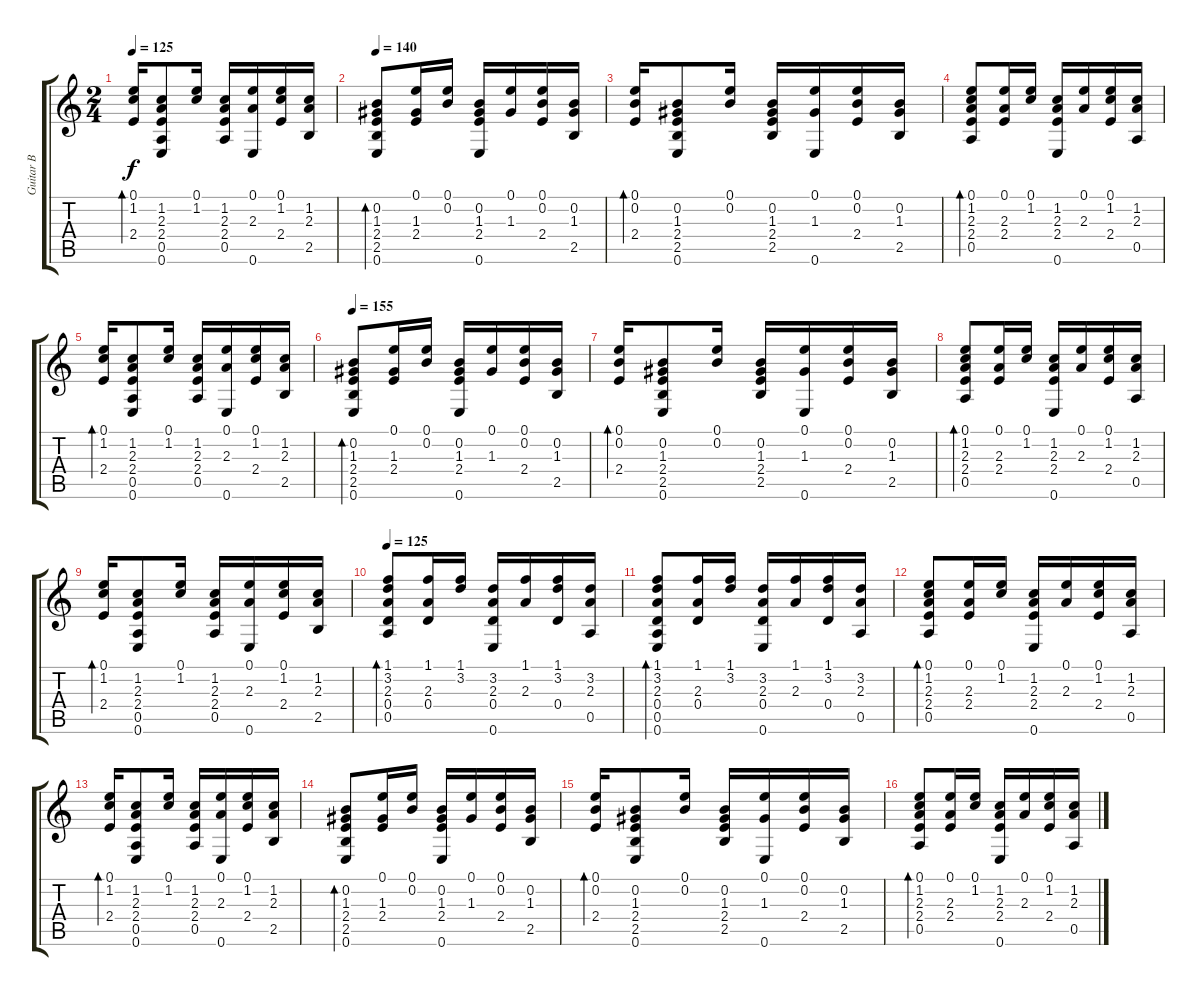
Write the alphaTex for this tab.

\track ("Guitar B" "Guitar B") {instrument acousticguitarsteel}
\staff {score tabs}
\tuning (E4 B3 G3 D3 A2 E2) {hide}
\ts (2 4)
\tempo 125
\clef g2
\ks c
(0.1 1.2 2.4).16{bd 240 dy f} (1.2 2.3 2.4 0.5 0.6).8 (0.1 1.2).16 (1.2 2.3 2.4 0.5).16 (0.1 2.3 0.6).16 (0.1 1.2 2.4).16 (1.2 2.3 2.5).16 |
\tempo 140
(0.2 1.3 2.4 2.5 0.6).8{bd 240} (0.1 1.3 2.4).16 (0.1 0.2).16 (0.2 1.3 2.4 0.6).16 (0.1 1.3).16 (0.1 0.2 2.4).16 (0.2 1.3 2.5).16 |
(0.1 0.2 2.4).16{bd 240} (0.2 1.3 2.4 2.5 0.6).8 (0.1 0.2).16 (0.2 1.3 2.4 2.5).16 (0.1 1.3 0.6).16 (0.1 0.2 2.4).16 (0.2 1.3 2.5).16 |
(0.1 1.2 2.3 2.4 0.5).8{bd 240} (0.1 2.3 2.4).16 (0.1 1.2).16 (1.2 2.3 2.4 0.6).16 (0.1 2.3).16 (0.1 1.2 2.4).16 (1.2 2.3 0.5).16 |
(0.1 1.2 2.4).16{bd 240} (1.2 2.3 2.4 0.5 0.6).8 (0.1 1.2).16 (1.2 2.3 2.4 0.5).16 (0.1 2.3 0.6).16 (0.1 1.2 2.4).16 (1.2 2.3 2.5).16 |
\tempo 155
(0.2 1.3 2.4 2.5 0.6).8{bd 240} (0.1 1.3 2.4).16 (0.1 0.2).16 (0.2 1.3 2.4 0.6).16 (0.1 1.3).16 (0.1 0.2 2.4).16 (0.2 1.3 2.5).16 |
(0.1 0.2 2.4).16{bd 240} (0.2 1.3 2.4 2.5 0.6).8 (0.1 0.2).16 (0.2 1.3 2.4 2.5).16 (0.1 1.3 0.6).16 (0.1 0.2 2.4).16 (0.2 1.3 2.5).16 |
(0.1 1.2 2.3 2.4 0.5).8{bd 240} (0.1 2.3 2.4).16 (0.1 1.2).16 (1.2 2.3 2.4 0.6).16 (0.1 2.3).16 (0.1 1.2 2.4).16 (1.2 2.3 0.5).16 |
(0.1 1.2 2.4).16{bd 240} (1.2 2.3 2.4 0.5 0.6).8 (0.1 1.2).16 (1.2 2.3 2.4 0.5).16 (0.1 2.3 0.6).16 (0.1 1.2 2.4).16 (1.2 2.3 2.5).16 |
\tempo 125
(1.1 3.2 2.3 0.4 0.5).8{bd 240} (1.1 2.3 0.4).16 (1.1 3.2).16 (3.2 2.3 0.4 0.6).16 (1.1 2.3).16 (1.1 3.2 0.4).16 (3.2 2.3 0.5).16 |
(1.1 3.2 2.3 0.4 0.5 0.6).8{bd 240} (1.1 2.3 0.4).16 (1.1 3.2).16 (3.2 2.3 0.4 0.6).16 (1.1 2.3).16 (1.1 3.2 0.4).16 (3.2 2.3 0.5).16 |
(0.1 1.2 2.3 2.4 0.5).8{bd 240} (0.1 2.3 2.4).16 (0.1 1.2).16 (1.2 2.3 2.4 0.6).16 (0.1 2.3).16 (0.1 1.2 2.4).16 (1.2 2.3 0.5).16 |
(0.1 1.2 2.4).16{bd 240} (1.2 2.3 2.4 0.5 0.6).8 (0.1 1.2).16 (1.2 2.3 2.4 0.5).16 (0.1 2.3 0.6).16 (0.1 1.2 2.4).16 (1.2 2.3 2.5).16 |
(0.2 1.3 2.4 2.5 0.6).8{bd 240} (0.1 1.3 2.4).16 (0.1 0.2).16 (0.2 1.3 2.4 0.6).16 (0.1 1.3).16 (0.1 0.2 2.4).16 (0.2 1.3 2.5).16 |
(0.1 0.2 2.4).16{bd 240} (0.2 1.3 2.4 2.5 0.6).8 (0.1 0.2).16 (0.2 1.3 2.4 2.5).16 (0.1 1.3 0.6).16 (0.1 0.2 2.4).16 (0.2 1.3 2.5).16 |
(0.1 1.2 2.3 2.4 0.5).8{bd 240} (0.1 2.3 2.4).16 (0.1 1.2).16 (1.2 2.3 2.4 0.6).16 (0.1 2.3).16 (0.1 1.2 2.4).16 (1.2 2.3 0.5).16
